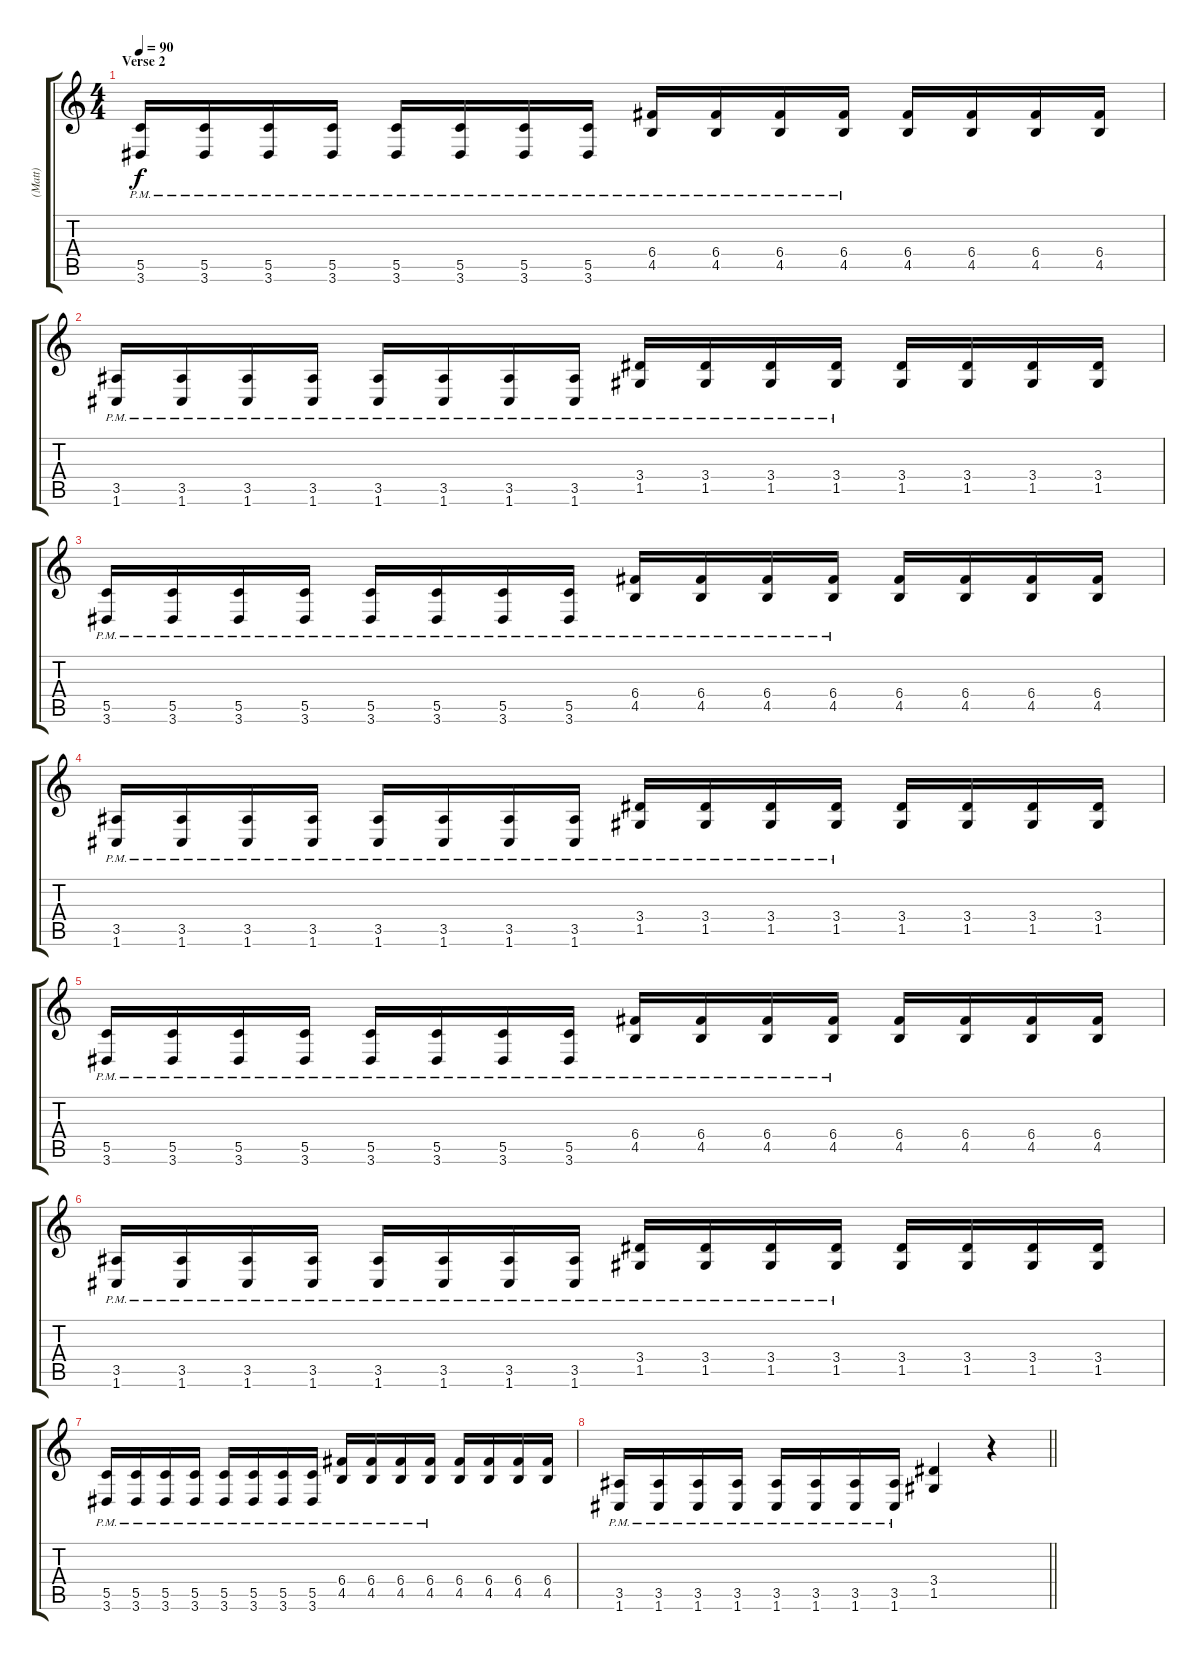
\track ("(Matt)" "(Matt)") {instrument acousticguitarsteel}
\staff {score tabs}
\tuning (D4 A3 F3 C3 G2 C2) {hide}
\ts (4 4)
\section ("" "Verse 2")
\tempo 90
\clef g2
\ks c
(5.5{pm} 3.6{pm}).16{dy f} (5.5{pm} 3.6{pm}).16 (5.5{pm} 3.6{pm}).16 (5.5{pm} 3.6{pm}).16 (5.5{pm} 3.6{pm}).16 (5.5{pm} 3.6{pm}).16 (5.5{pm} 3.6{pm}).16 (5.5{pm} 3.6{pm}).16 (6.4{pm} 4.5{pm}).16 (6.4{pm} 4.5{pm}).16 (6.4{pm} 4.5{pm}).16 (6.4{pm} 4.5{pm}).16 (6.4 4.5).16 (6.4 4.5).16 (6.4 4.5).16 (6.4 4.5).16 |
(3.5{pm} 1.6{pm}).16 (3.5{pm} 1.6{pm}).16 (3.5{pm} 1.6{pm}).16 (3.5{pm} 1.6{pm}).16 (3.5{pm} 1.6{pm}).16 (3.5{pm} 1.6{pm}).16 (3.5{pm} 1.6{pm}).16 (3.5{pm} 1.6{pm}).16 (3.4{pm} 1.5{pm}).16 (3.4{pm} 1.5{pm}).16 (3.4{pm} 1.5{pm}).16 (3.4{pm} 1.5{pm}).16 (3.4 1.5).16 (3.4 1.5).16 (3.4 1.5).16 (3.4 1.5).16 |
(5.5{pm} 3.6{pm}).16 (5.5{pm} 3.6{pm}).16 (5.5{pm} 3.6{pm}).16 (5.5{pm} 3.6{pm}).16 (5.5{pm} 3.6{pm}).16 (5.5{pm} 3.6{pm}).16 (5.5{pm} 3.6{pm}).16 (5.5{pm} 3.6{pm}).16 (6.4{pm} 4.5{pm}).16 (6.4{pm} 4.5{pm}).16 (6.4{pm} 4.5{pm}).16 (6.4{pm} 4.5{pm}).16 (6.4 4.5).16 (6.4 4.5).16 (6.4 4.5).16 (6.4 4.5).16 |
(3.5{pm} 1.6{pm}).16 (3.5{pm} 1.6{pm}).16 (3.5{pm} 1.6{pm}).16 (3.5{pm} 1.6{pm}).16 (3.5{pm} 1.6{pm}).16 (3.5{pm} 1.6{pm}).16 (3.5{pm} 1.6{pm}).16 (3.5{pm} 1.6{pm}).16 (3.4{pm} 1.5{pm}).16 (3.4{pm} 1.5{pm}).16 (3.4{pm} 1.5{pm}).16 (3.4{pm} 1.5{pm}).16 (3.4 1.5).16 (3.4 1.5).16 (3.4 1.5).16 (3.4 1.5).16 |
(5.5{pm} 3.6{pm}).16 (5.5{pm} 3.6{pm}).16 (5.5{pm} 3.6{pm}).16 (5.5{pm} 3.6{pm}).16 (5.5{pm} 3.6{pm}).16 (5.5{pm} 3.6{pm}).16 (5.5{pm} 3.6{pm}).16 (5.5{pm} 3.6{pm}).16 (6.4{pm} 4.5{pm}).16 (6.4{pm} 4.5{pm}).16 (6.4{pm} 4.5{pm}).16 (6.4{pm} 4.5{pm}).16 (6.4 4.5).16 (6.4 4.5).16 (6.4 4.5).16 (6.4 4.5).16 |
(3.5{pm} 1.6{pm}).16 (3.5{pm} 1.6{pm}).16 (3.5{pm} 1.6{pm}).16 (3.5{pm} 1.6{pm}).16 (3.5{pm} 1.6{pm}).16 (3.5{pm} 1.6{pm}).16 (3.5{pm} 1.6{pm}).16 (3.5{pm} 1.6{pm}).16 (3.4{pm} 1.5{pm}).16 (3.4{pm} 1.5{pm}).16 (3.4{pm} 1.5{pm}).16 (3.4{pm} 1.5{pm}).16 (3.4 1.5).16 (3.4 1.5).16 (3.4 1.5).16 (3.4 1.5).16 |
(5.5{pm} 3.6{pm}).16 (5.5{pm} 3.6{pm}).16 (5.5{pm} 3.6{pm}).16 (5.5{pm} 3.6{pm}).16 (5.5{pm} 3.6{pm}).16 (5.5{pm} 3.6{pm}).16 (5.5{pm} 3.6{pm}).16 (5.5{pm} 3.6{pm}).16 (6.4{pm} 4.5{pm}).16 (6.4{pm} 4.5{pm}).16 (6.4{pm} 4.5{pm}).16 (6.4{pm} 4.5{pm}).16 (6.4 4.5).16 (6.4 4.5).16 (6.4 4.5).16 (6.4 4.5).16 |
\barLineRight lightlight
(3.5{pm} 1.6{pm}).16 (3.5{pm} 1.6{pm}).16 (3.5{pm} 1.6{pm}).16 (3.5{pm} 1.6{pm}).16 (3.5{pm} 1.6{pm}).16 (3.5{pm} 1.6{pm}).16 (3.5{pm} 1.6{pm}).16 (3.5{pm} 1.6{pm}).16 (3.4 1.5).4 r.4
